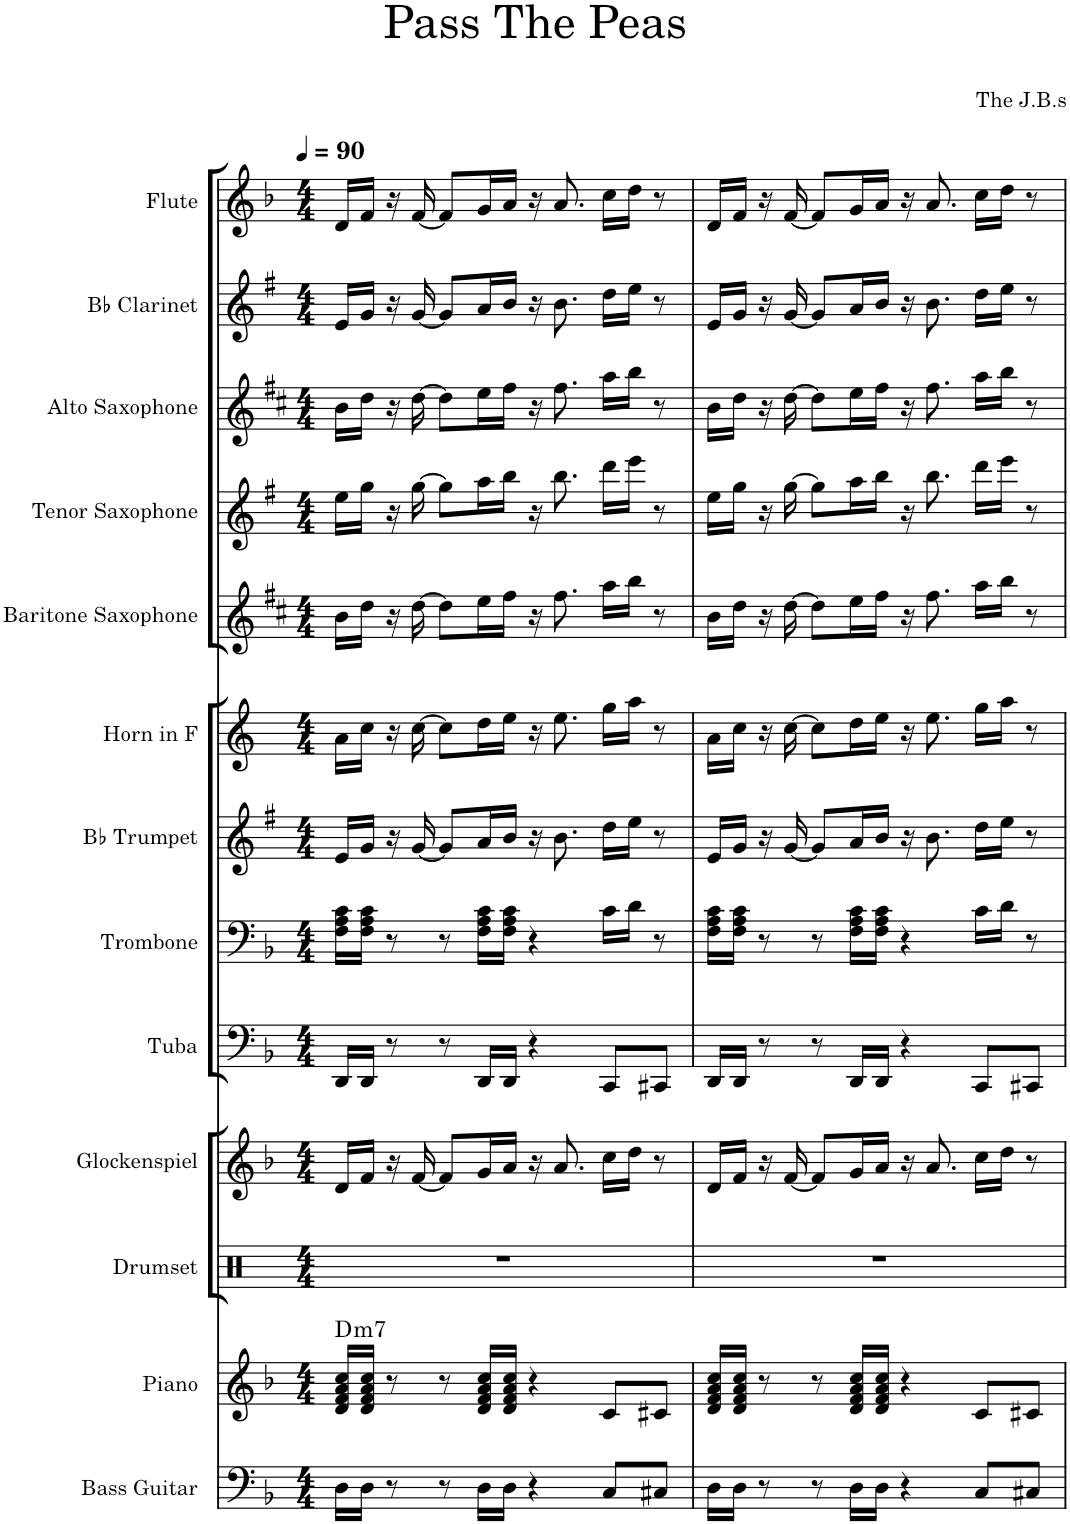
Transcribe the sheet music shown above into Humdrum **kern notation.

**kern	**kern	**harte	**kern	**kern	**kern	**kern	**kern	**kern	**kern	**kern	**kern	**kern	**kern
*part13	*part12	*part12	*part11	*part10	*part9	*part8	*part7	*part6	*part5	*part4	*part3	*part2	*part1
*staff13	*staff12	*	*staff11	*staff10	*staff9	*staff8	*staff7	*staff6	*staff5	*staff4	*staff3	*staff2	*staff1
*I"Bass Guitar	*I"Piano	*	*I"Drumset	*I"Glockenspiel	*I"Tuba	*I"Trombone	*I"Bb Trumpet	*I"Horn in F	*I"Baritone Saxophone	*I"Tenor Saxophone	*I"Alto Saxophone	*I"Bb Clarinet	*I"Flute
*I'B. Guit.	*I'Pno.	*	*I'D. Set	*I'Glock.	*I'Tba.	*I'Tbn.	*I'Bb Tpt.	*	*I'Bar. Sax.	*I'T. Sax.	*I'A. Sax.	*I'Bb Cl.	*I'Fl.
*clefF4	*clefG2	*	*clefX	*clefG2	*clefF4	*clefF4	*clefG2	*clefG2	*clefG2	*clefG2	*clefG2	*clefG2	*clefG2
*Trd7c12	*	*	*	*Trd-14c-24	*	*	*Trd1c2	*Trd4c7	*Trd12c21	*Trd8c14	*Trd5c9	*Trd1c2	*
*k[b-]	*k[b-]	*	*k[]	*k[b-]	*k[b-]	*k[b-]	*k[f#]	*k[]	*k[f#c#]	*k[f#]	*k[f#c#]	*k[f#]	*k[b-]
*M4/4	*M4/4	*	*M4/4	*M4/4	*M4/4	*M4/4	*M4/4	*M4/4	*M4/4	*M4/4	*M4/4	*M4/4	*M4/4
*MM90	*MM90	*	*MM90	*MM90	*MM90	*MM90	*MM90	*MM90	*MM90	*MM90	*MM90	*MM90	*MM90
=1	=1	=1	=1	=1	=1	=1	=1	=1	=1	=1	=1	=1	=1
!	!	!LO:H:kt=m7	!	!	!	!	!	!	!	!	!	!	!
16D\LL	16d/ 16f/ 16a/ 16cc/LL	D:min7	1r	16d/LL	16DD/LL	16F\ 16A\ 16c\LL	16e/LL	16a\LL	16b\LL	16ee\LL	16b\LL	16e/LL	16d/LL
16D\JJ	16d/ 16f/ 16a/ 16cc/JJ	.	.	16f/JJ	16DD/JJ	16F\ 16A\ 16c\JJ	16g/JJ	16cc\JJ	16dd\JJ	16gg\JJ	16dd\JJ	16g/JJ	16f/JJ
8r	8r	.	.	16r	8r	8r	16r	16r	16r	16r	16r	16r	16r
.	.	.	.	[16f/	.	.	[16g/	[16cc\	[16dd\	[16gg\	[16dd\	[16g/	[16f/
8r	8r	.	.	8f/L]	8r	8r	8g/L]	8cc\L]	8dd\L]	8gg\L]	8dd\L]	8g/L]	8f/L]
16D\LL	16d/ 16f/ 16a/ 16cc/LL	.	.	16g/L	16DD/LL	16F\ 16A\ 16c\LL	16a/L	16dd\L	16ee\L	16aa\L	16ee\L	16a/L	16g/L
16D\JJ	16d/ 16f/ 16a/ 16cc/JJ	.	.	16a/JJ	16DD/JJ	16F\ 16A\ 16c\JJ	16b/JJ	16ee\JJ	16ff#\JJ	16bb\JJ	16ff#\JJ	16b/JJ	16a/JJ
4r	4r	.	.	16r	4r	4r	16r	16r	16r	16r	16r	16r	16r
.	.	.	.	8.a/	.	.	8.b\	8.ee\	8.ff#\	8.bb\	8.ff#\	8.b\	8.a/
8C/L	8c/L	.	.	16cc\LL	8CC/L	16c\LL	16dd\LL	16gg\LL	16aa\LL	16ddd\LL	16aa\LL	16dd\LL	16cc\LL
.	.	.	.	16dd\JJ	.	16d\JJ	16ee\JJ	16aa\JJ	16bb\JJ	16eee\JJ	16bb\JJ	16ee\JJ	16dd\JJ
8C#X/J	8c#X/J	.	.	8r	8CC#X/J	8r	8r	8r	8r	8r	8r	8r	8r
=2	=2	=2	=2	=2	=2	=2	=2	=2	=2	=2	=2	=2	=2
16D\LL	16d/ 16f/ 16a/ 16cc/LL	.	1r	16d/LL	16DD/LL	16F\ 16A\ 16c\LL	16e/LL	16a\LL	16b\LL	16ee\LL	16b\LL	16e/LL	16d/LL
16D\JJ	16d/ 16f/ 16a/ 16cc/JJ	.	.	16f/JJ	16DD/JJ	16F\ 16A\ 16c\JJ	16g/JJ	16cc\JJ	16dd\JJ	16gg\JJ	16dd\JJ	16g/JJ	16f/JJ
8r	8r	.	.	16r	8r	8r	16r	16r	16r	16r	16r	16r	16r
.	.	.	.	[16f/	.	.	[16g/	[16cc\	[16dd\	[16gg\	[16dd\	[16g/	[16f/
8r	8r	.	.	8f/L]	8r	8r	8g/L]	8cc\L]	8dd\L]	8gg\L]	8dd\L]	8g/L]	8f/L]
16D\LL	16d/ 16f/ 16a/ 16cc/LL	.	.	16g/L	16DD/LL	16F\ 16A\ 16c\LL	16a/L	16dd\L	16ee\L	16aa\L	16ee\L	16a/L	16g/L
16D\JJ	16d/ 16f/ 16a/ 16cc/JJ	.	.	16a/JJ	16DD/JJ	16F\ 16A\ 16c\JJ	16b/JJ	16ee\JJ	16ff#\JJ	16bb\JJ	16ff#\JJ	16b/JJ	16a/JJ
4r	4r	.	.	16r	4r	4r	16r	16r	16r	16r	16r	16r	16r
.	.	.	.	8.a/	.	.	8.b\	8.ee\	8.ff#\	8.bb\	8.ff#\	8.b\	8.a/
8C/L	8c/L	.	.	16cc\LL	8CC/L	16c\LL	16dd\LL	16gg\LL	16aa\LL	16ddd\LL	16aa\LL	16dd\LL	16cc\LL
.	.	.	.	16dd\JJ	.	16d\JJ	16ee\JJ	16aa\JJ	16bb\JJ	16eee\JJ	16bb\JJ	16ee\JJ	16dd\JJ
8C#X/J	8c#X/J	.	.	8r	8CC#X/J	8r	8r	8r	8r	8r	8r	8r	8r
=	=	=	=	=	=	=	=	=	=	=	=	=	=
*-	*-	*-	*-	*-	*-	*-	*-	*-	*-	*-	*-	*-	*-
